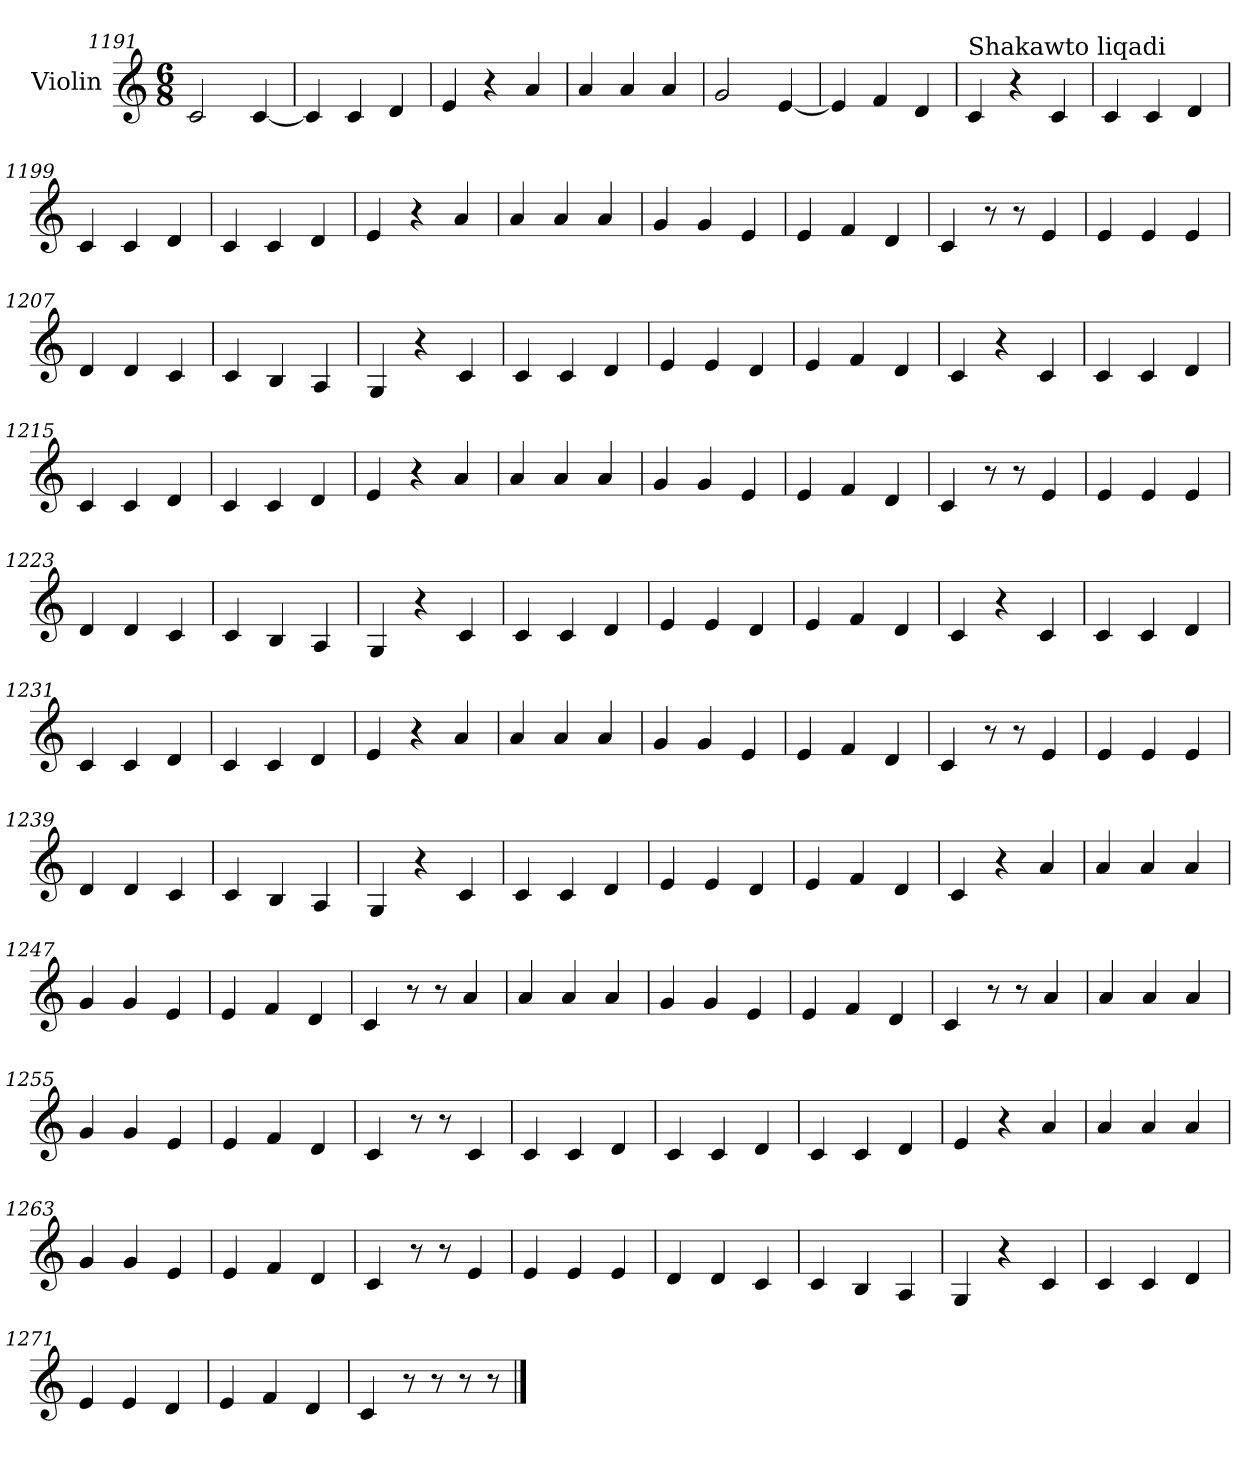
**kern
*part1
*staff1
*I"Violin
*clefG2
*k[]
*M6/8
=1191
2c/
[4c/
=1192
4c/]
4c/
4d/
=1193
4e/
4r
4a/
=1194
4a/
4a/
4a/
=1195
2g/
[4e/
!!LO:LB:g=z
=1196
4e/]
4f/
4d/
=1197
*MM180
!LO:TX:a:t=Shakawto liqadi
4c/
4r
4c/
=1198
4c/
4c/
4d/
=1199
4c/
4c/
4d/
=1200
4c/
4c/
4d/
=1201
4e/
4r
4a/
=1202
4a/
4a/
4a/
!!LO:LB:g=z
=1203
4g/
4g/
4e/
=1204
4e/
4f/
4d/
=1205
4c/
8r
8r
4e/
=1206
4e/
4e/
4e/
=1207
4d/
4d/
4c/
=1208
4c/
4B/
4A/
=1209
4G/
4r
4c/
!!LO:LB:g=z
=1210
4c/
4c/
4d/
=1211
4e/
4e/
4d/
=1212
4e/
4f/
4d/
=1213
4c/
4r
4c/
=1214
4c/
4c/
4d/
=1215
4c/
4c/
4d/
=1216
4c/
4c/
4d/
!!LO:PB:g=z
=1217
4e/
4r
4a/
=1218
4a/
4a/
4a/
=1219
4g/
4g/
4e/
=1220
4e/
4f/
4d/
=1221
4c/
8r
8r
4e/
=1222
4e/
4e/
4e/
=1223
4d/
4d/
4c/
!!LO:LB:g=z
=1224
4c/
4B/
4A/
=1225
4G/
4r
4c/
=1226
4c/
4c/
4d/
=1227
4e/
4e/
4d/
=1228
4e/
4f/
4d/
=1229
4c/
4r
4c/
=1230
4c/
4c/
4d/
!!LO:LB:g=z
=1231
4c/
4c/
4d/
=1232
4c/
4c/
4d/
=1233
4e/
4r
4a/
=1234
4a/
4a/
4a/
=1235
4g/
4g/
4e/
=1236
4e/
4f/
4d/
=1237
4c/
8r
8r
4e/
!!LO:LB:g=z
=1238
4e/
4e/
4e/
=1239
4d/
4d/
4c/
=1240
4c/
4B/
4A/
=1241
4G/
4r
4c/
=1242
4c/
4c/
4d/
=1243
4e/
4e/
4d/
=1244
4e/
4f/
4d/
!!LO:LB:g=z
=1245
4c/
4r
4a/
=1246
4a/
4a/
4a/
=1247
4g/
4g/
4e/
=1248
4e/
4f/
4d/
=1249
4c/
8r
8r
4a/
=1250
4a/
4a/
4a/
=1251
4g/
4g/
4e/
!!LO:LB:g=z
=1252
4e/
4f/
4d/
=1253
4c/
8r
8r
4a/
=1254
4a/
4a/
4a/
=1255
4g/
4g/
4e/
=1256
4e/
4f/
4d/
=1257
4c/
8r
8r
4c/
=1258
4c/
4c/
4d/
!!LO:LB:g=z
=1259
4c/
4c/
4d/
=1260
4c/
4c/
4d/
=1261
4e/
4r
4a/
=1262
4a/
4a/
4a/
=1263
4g/
4g/
4e/
=1264
4e/
4f/
4d/
=1265
4c/
8r
8r
4e/
!!LO:LB:g=z
=1266
4e/
4e/
4e/
=1267
4d/
4d/
4c/
=1268
4c/
4B/
4A/
=1269
4G/
4r
4c/
=1270
4c/
4c/
4d/
=1271
4e/
4e/
4d/
=1272
4e/
4f/
4d/
!!LO:PB:g=z
=1273
4c/
8r
8r
8r
8r
==
*-
